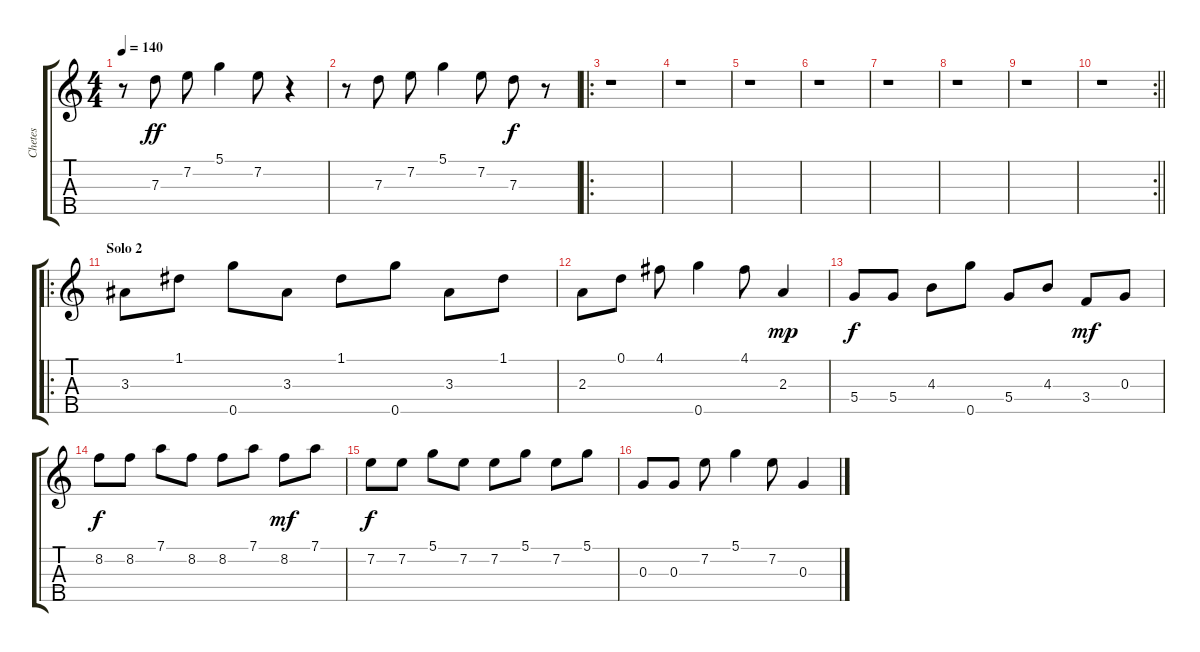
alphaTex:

\track ("Chetes" "Chetes") {instrument banjo}
\staff {score tabs}
\tuning (D4 A3 G3 D3 G4) {hide}
\displaytranspose 12
\ts (4 4)
\tempo 140
\clef g2
\ks c
r.8{dy mf} 7.3.8{dy ff} 7.2.8 5.1.4 7.2.8 r.4 |
r.8 7.3.8 7.2.8 5.1.4 7.2.8 7.3.8{dy f} r.8 |
\ro
r.1 |
r.1 |
r.1 |
r.1 |
r.1 |
r.1 |
r.1 |
\rc 2
\barLineRight lightlight
r.1 |
\ro
\section ("" "Solo 2")
3.3.8 1.1.8 0.5.8 3.3.8 1.1.8 0.5.8 3.3.8 1.1.8 |
2.3.8 0.1.8 4.1.8 0.5.4 4.1.8 2.3.4{dy mp} |
5.4.8{dy f} 5.4.8 4.3.8 0.5.8 5.4.8 4.3.8 3.4.8{dy mf} 0.3.8 |
8.2.8{dy f} 8.2.8 7.1.8 8.2.8 8.2.8 7.1.8 8.2.8{dy mf} 7.1.8 |
7.2.8{dy f} 7.2.8 5.1.8 7.2.8 7.2.8 5.1.8 7.2.8 5.1.8 |
0.3.8 0.3.8 7.2.8 5.1.4 7.2.8 0.3.4
